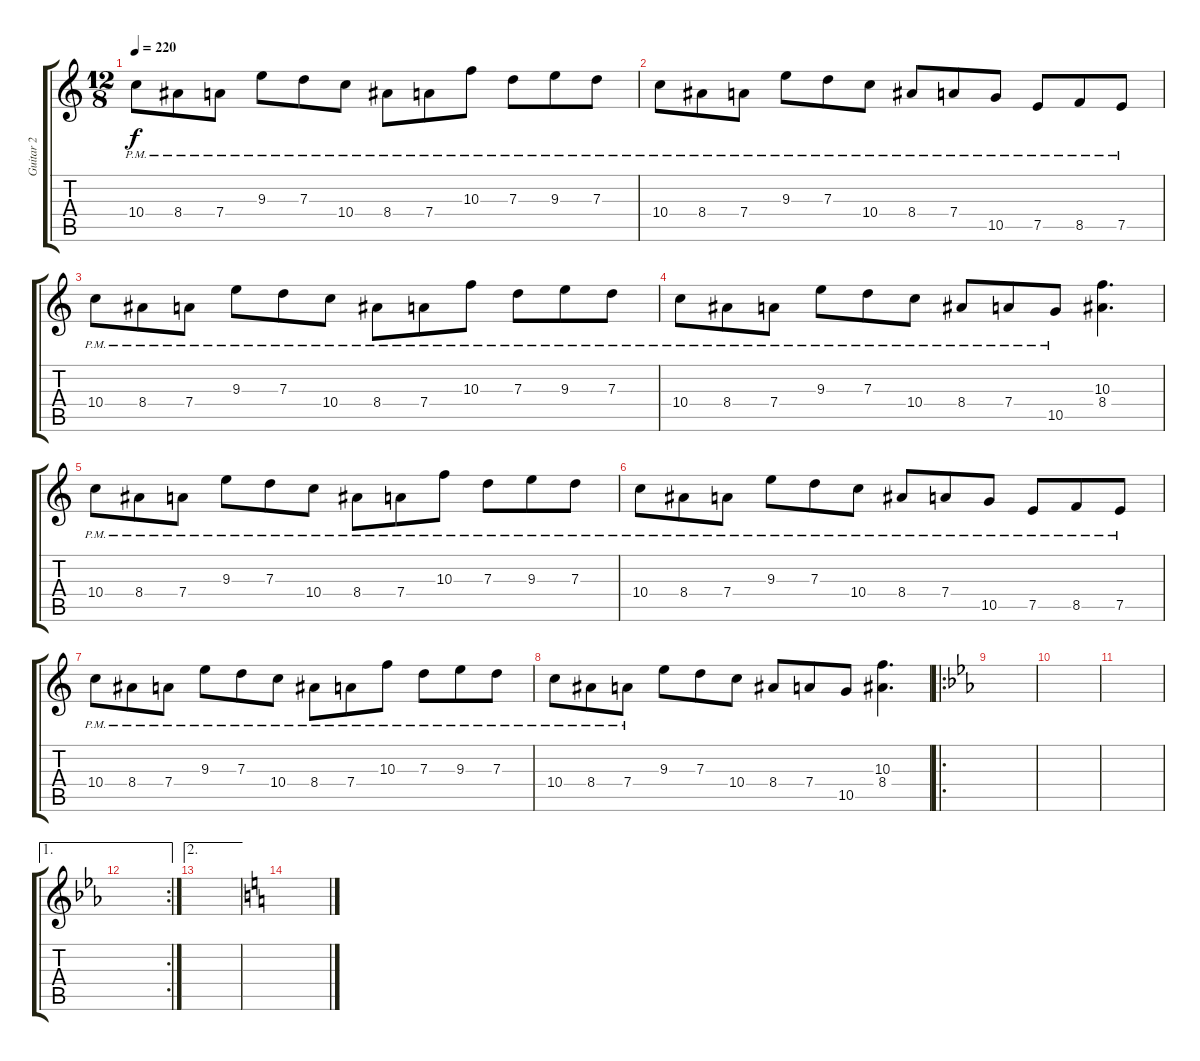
\track ("Guitar 2" "Guitar 2") {instrument acousticguitarsteel}
\staff {score tabs}
\tuning (E4 B3 G3 D3 A2 E2) {hide}
\ts (12 8)
\tempo 220
\clef g2
\ks c
10.4{pm}.8{dy f} 8.4{pm}.8 7.4{pm}.8 9.3{pm}.8 7.3{pm}.8 10.4{pm}.8 8.4{pm}.8 7.4{pm}.8 10.3{pm}.8 7.3{pm}.8 9.3{pm}.8 7.3{pm}.8 |
10.4{pm}.8 8.4{pm}.8 7.4{pm}.8 9.3{pm}.8 7.3{pm}.8 10.4{pm}.8 8.4{pm}.8 7.4{pm}.8 10.5{pm}.8 7.5{pm}.8 8.5{pm}.8 7.5{pm}.8 |
10.4{pm}.8 8.4{pm}.8 7.4{pm}.8 9.3{pm}.8 7.3{pm}.8 10.4{pm}.8 8.4{pm}.8 7.4{pm}.8 10.3{pm}.8 7.3{pm}.8 9.3{pm}.8 7.3{pm}.8 |
10.4{pm}.8 8.4{pm}.8 7.4{pm}.8 9.3{pm}.8 7.3{pm}.8 10.4{pm}.8 8.4{pm}.8 7.4{pm}.8 10.5{pm}.8 (10.3 8.4).4{d} |
10.4{pm}.8 8.4{pm}.8 7.4{pm}.8 9.3{pm}.8 7.3{pm}.8 10.4{pm}.8 8.4{pm}.8 7.4{pm}.8 10.3{pm}.8 7.3{pm}.8 9.3{pm}.8 7.3{pm}.8 |
10.4{pm}.8 8.4{pm}.8 7.4{pm}.8 9.3{pm}.8 7.3{pm}.8 10.4{pm}.8 8.4{pm}.8 7.4{pm}.8 10.5{pm}.8 7.5{pm}.8 8.5{pm}.8 7.5{pm}.8 |
10.4{pm}.8 8.4{pm}.8 7.4{pm}.8 9.3{pm}.8 7.3{pm}.8 10.4{pm}.8 8.4{pm}.8 7.4{pm}.8 10.3{pm}.8 7.3{pm}.8 9.3{pm}.8 7.3{pm}.8 |
10.4{pm}.8 8.4{pm}.8 7.4{pm}.8 9.3.8 7.3.8 10.4.8 8.4.8 7.4.8 10.5.8 (10.3 8.4).4{d} |
\ro
\ks eb
|
|
|
\ae 1
\rc 2
|
\ae 2
|
\ks c
